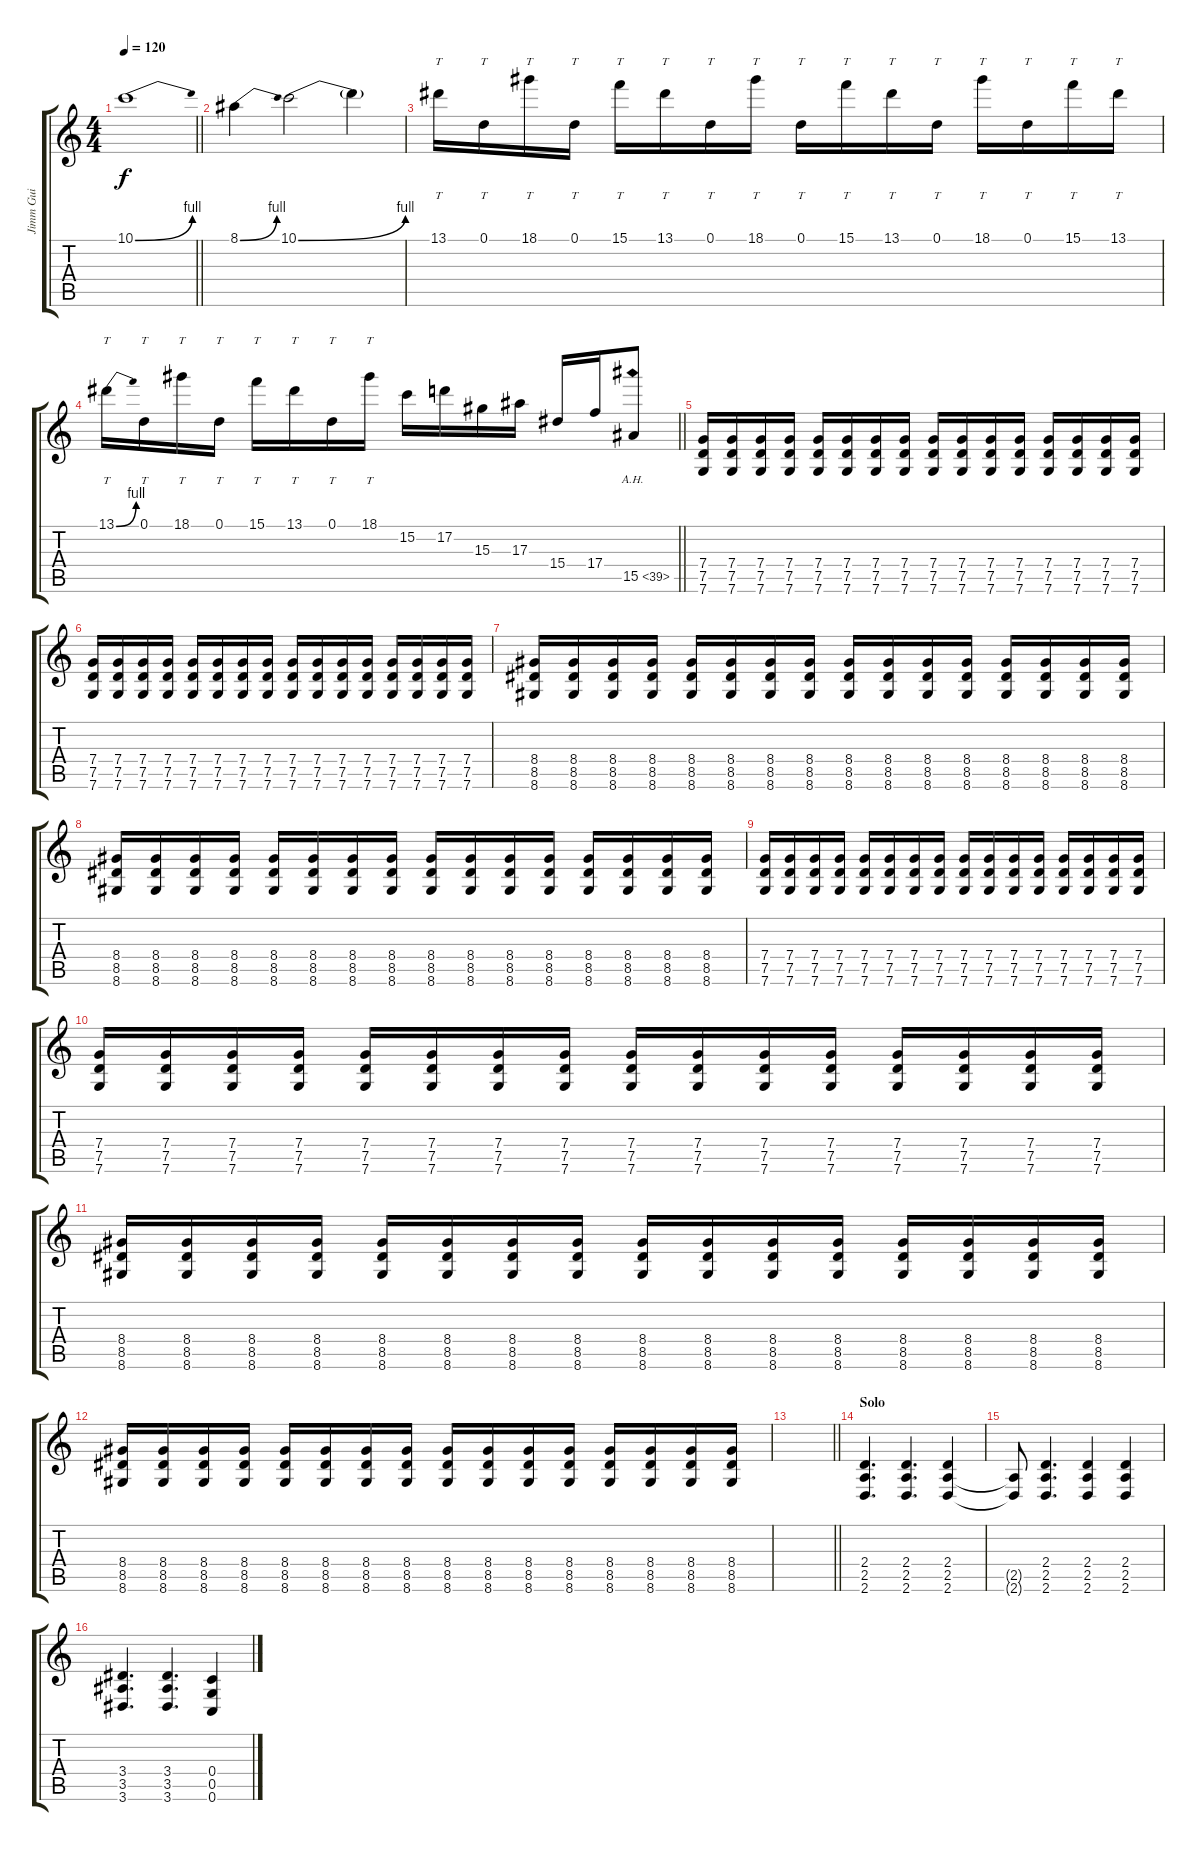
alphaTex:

\track ("Jimm Gui" "Jimm Gui") {instrument overdrivenguitar}
\staff {score tabs}
\tuning (D4 A3 F3 C3 G2 C2) {hide}
\ts (4 4)
\tempo 120
\clef g2
\barLineRight lightlight
\ks c
10.1{be (bend 0 0 60 4)}.1{dy f} |
8.1{be (bend 0 0 60 4)}.4 10.1{be (bend 0 0 60 4)}.2 10.1{t}.4 |
13.1.16{tt} 0.1.16{tt} 18.1.16{tt} 0.1.16{tt} 15.1.16{tt} 13.1.16{tt} 0.1.16{tt} 18.1.16{tt} 0.1.16{tt} 15.1.16{tt} 13.1.16{tt} 0.1.16{tt} 18.1.16{tt} 0.1.16{tt} 15.1.16{tt} 13.1.16{tt} |
\barLineRight lightlight
13.1{be (bend 0 0 60 4)}.16{tt} 0.1.16{tt} 18.1.16{tt} 0.1.16{tt} 15.1.16{tt} 13.1.16{tt} 0.1.16{tt} 18.1.16{tt} 15.2.16 17.2.16 15.3.16 17.3.16 15.4.16 17.4.16 15.5{ah 24}.8 |
(7.4 7.5 7.6).16 (7.4 7.5 7.6).16 (7.4 7.5 7.6).16 (7.4 7.5 7.6).16 (7.4 7.5 7.6).16 (7.4 7.5 7.6).16 (7.4 7.5 7.6).16 (7.4 7.5 7.6).16 (7.4 7.5 7.6).16 (7.4 7.5 7.6).16 (7.4 7.5 7.6).16 (7.4 7.5 7.6).16 (7.4 7.5 7.6).16 (7.4 7.5 7.6).16 (7.4 7.5 7.6).16 (7.4 7.5 7.6).16 |
(7.4 7.5 7.6).16 (7.4 7.5 7.6).16 (7.4 7.5 7.6).16 (7.4 7.5 7.6).16 (7.4 7.5 7.6).16 (7.4 7.5 7.6).16 (7.4 7.5 7.6).16 (7.4 7.5 7.6).16 (7.4 7.5 7.6).16 (7.4 7.5 7.6).16 (7.4 7.5 7.6).16 (7.4 7.5 7.6).16 (7.4 7.5 7.6).16 (7.4 7.5 7.6).16 (7.4 7.5 7.6).16 (7.4 7.5 7.6).16 |
(8.4 8.5 8.6).16 (8.4 8.5 8.6).16 (8.4 8.5 8.6).16 (8.4 8.5 8.6).16 (8.4 8.5 8.6).16 (8.4 8.5 8.6).16 (8.4 8.5 8.6).16 (8.4 8.5 8.6).16 (8.4 8.5 8.6).16 (8.4 8.5 8.6).16 (8.4 8.5 8.6).16 (8.4 8.5 8.6).16 (8.4 8.5 8.6).16 (8.4 8.5 8.6).16 (8.4 8.5 8.6).16 (8.4 8.5 8.6).16 |
(8.4 8.5 8.6).16 (8.4 8.5 8.6).16 (8.4 8.5 8.6).16 (8.4 8.5 8.6).16 (8.4 8.5 8.6).16 (8.4 8.5 8.6).16 (8.4 8.5 8.6).16 (8.4 8.5 8.6).16 (8.4 8.5 8.6).16 (8.4 8.5 8.6).16 (8.4 8.5 8.6).16 (8.4 8.5 8.6).16 (8.4 8.5 8.6).16 (8.4 8.5 8.6).16 (8.4 8.5 8.6).16 (8.4 8.5 8.6).16 |
(7.4 7.5 7.6).16 (7.4 7.5 7.6).16 (7.4 7.5 7.6).16 (7.4 7.5 7.6).16 (7.4 7.5 7.6).16 (7.4 7.5 7.6).16 (7.4 7.5 7.6).16 (7.4 7.5 7.6).16 (7.4 7.5 7.6).16 (7.4 7.5 7.6).16 (7.4 7.5 7.6).16 (7.4 7.5 7.6).16 (7.4 7.5 7.6).16 (7.4 7.5 7.6).16 (7.4 7.5 7.6).16 (7.4 7.5 7.6).16 |
(7.4 7.5 7.6).16 (7.4 7.5 7.6).16 (7.4 7.5 7.6).16 (7.4 7.5 7.6).16 (7.4 7.5 7.6).16 (7.4 7.5 7.6).16 (7.4 7.5 7.6).16 (7.4 7.5 7.6).16 (7.4 7.5 7.6).16 (7.4 7.5 7.6).16 (7.4 7.5 7.6).16 (7.4 7.5 7.6).16 (7.4 7.5 7.6).16 (7.4 7.5 7.6).16 (7.4 7.5 7.6).16 (7.4 7.5 7.6).16 |
(8.4 8.5 8.6).16 (8.4 8.5 8.6).16 (8.4 8.5 8.6).16 (8.4 8.5 8.6).16 (8.4 8.5 8.6).16 (8.4 8.5 8.6).16 (8.4 8.5 8.6).16 (8.4 8.5 8.6).16 (8.4 8.5 8.6).16 (8.4 8.5 8.6).16 (8.4 8.5 8.6).16 (8.4 8.5 8.6).16 (8.4 8.5 8.6).16 (8.4 8.5 8.6).16 (8.4 8.5 8.6).16 (8.4 8.5 8.6).16 |
(8.4 8.5 8.6).16 (8.4 8.5 8.6).16 (8.4 8.5 8.6).16 (8.4 8.5 8.6).16 (8.4 8.5 8.6).16 (8.4 8.5 8.6).16 (8.4 8.5 8.6).16 (8.4 8.5 8.6).16 (8.4 8.5 8.6).16 (8.4 8.5 8.6).16 (8.4 8.5 8.6).16 (8.4 8.5 8.6).16 (8.4 8.5 8.6).16 (8.4 8.5 8.6).16 (8.4 8.5 8.6).16 (8.4 8.5 8.6).16 |
\barLineRight lightlight
|
\section ("" "Solo")
(2.4 2.5 2.6).4{d} (2.4 2.5 2.6).4{d} (2.4 2.5 2.6).4 |
(2.5{t} 2.6{t}).8 (2.4 2.5 2.6).4{d} (2.4 2.5 2.6).4 (2.4 2.5 2.6).4 |
(3.4 3.5 3.6).4{d} (3.4 3.5 3.6).4{d} (0.4 0.5 0.6).4
